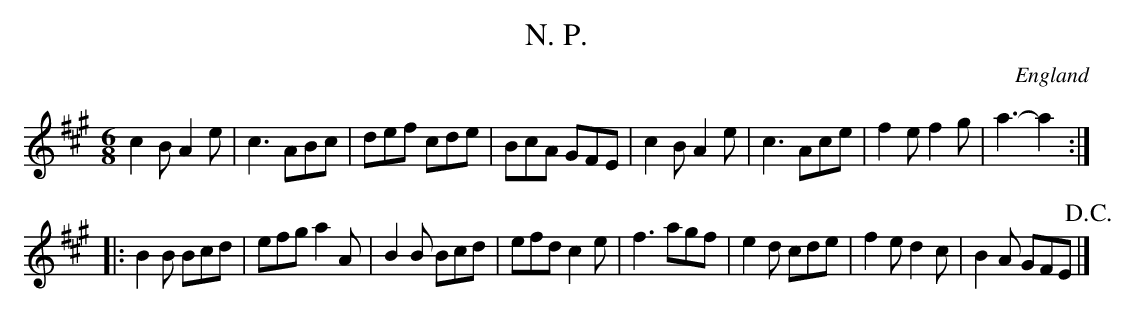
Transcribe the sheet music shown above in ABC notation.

X:1
T:N. P.
L:1/8
M:6/8
O:England
K:A major
c2B A2e | c3 ABc | def cde | BcA GFE | \
c2B A2e | c3 Ace | f2e f2g | a3- a2 ::
B2B Bcd | efg a2A | B2B Bcd | efd c2e | \
f3 agf | e2d cde | f2e d2c | B2A GFE !D.C.! |]
